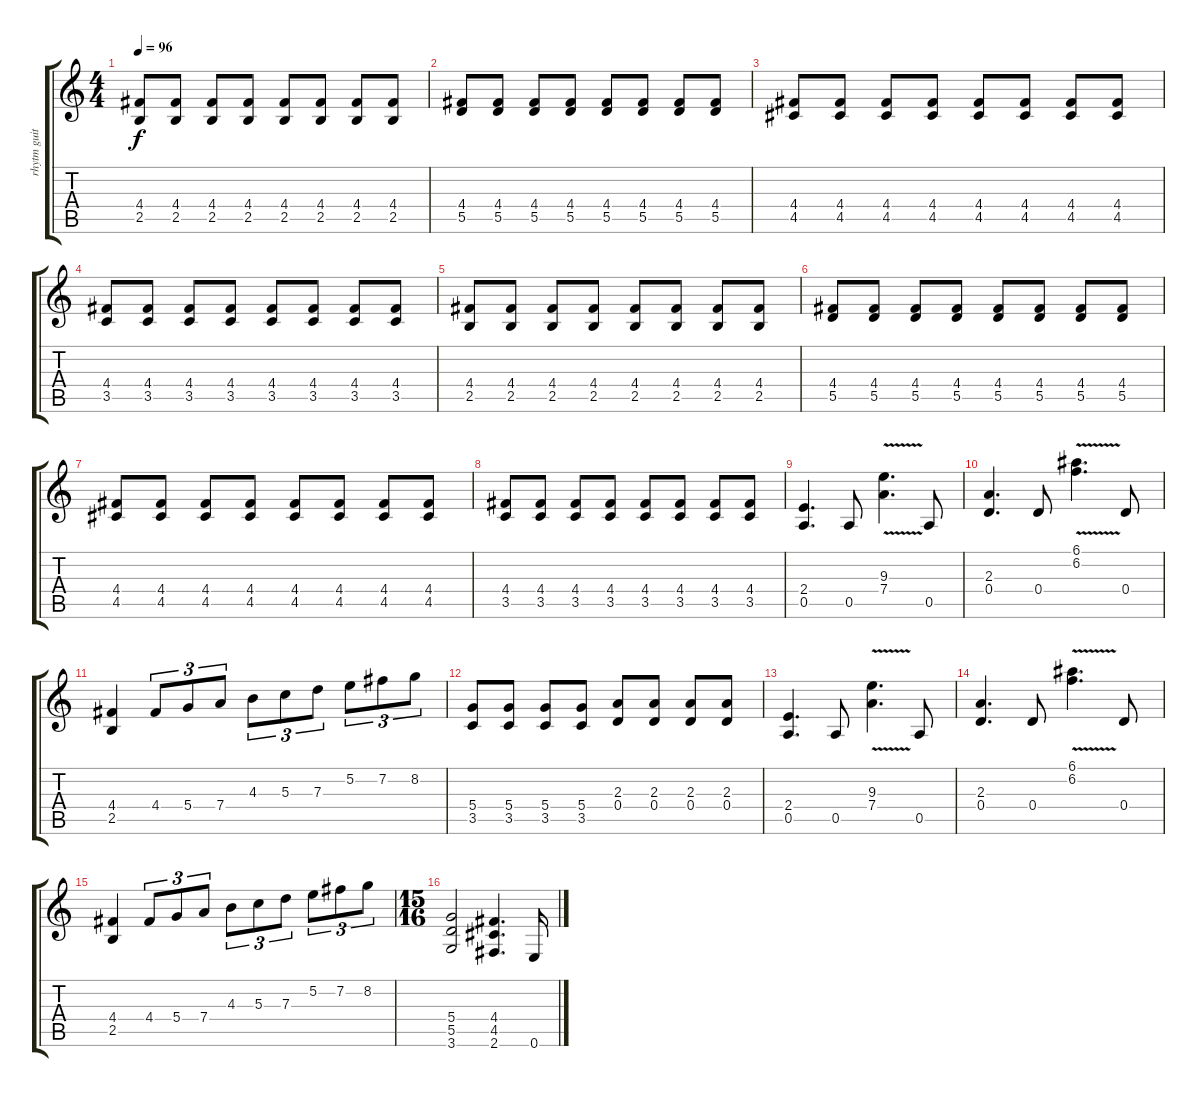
\track ("rhytm guitar" "rhytm guit") {instrument distortionguitar}
\staff {score tabs}
\tuning (E4 B3 G3 D3 A2 E2) {hide}
\ts (4 4)
\tempo 96
\clef g2
\ks c
(4.4 2.5).8{dy f} (4.4 2.5).8 (4.4 2.5).8 (4.4 2.5).8 (4.4 2.5).8 (4.4 2.5).8 (4.4 2.5).8 (4.4 2.5).8 |
(4.4 5.5).8 (4.4 5.5).8 (4.4 5.5).8 (4.4 5.5).8 (4.4 5.5).8 (4.4 5.5).8 (4.4 5.5).8 (4.4 5.5).8 |
(4.4 4.5).8 (4.4 4.5).8 (4.4 4.5).8 (4.4 4.5).8 (4.4 4.5).8 (4.4 4.5).8 (4.4 4.5).8 (4.4 4.5).8 |
(4.4 3.5).8 (4.4 3.5).8 (4.4 3.5).8 (4.4 3.5).8 (4.4 3.5).8 (4.4 3.5).8 (4.4 3.5).8 (4.4 3.5).8 |
(4.4 2.5).8 (4.4 2.5).8 (4.4 2.5).8 (4.4 2.5).8 (4.4 2.5).8 (4.4 2.5).8 (4.4 2.5).8 (4.4 2.5).8 |
(4.4 5.5).8 (4.4 5.5).8 (4.4 5.5).8 (4.4 5.5).8 (4.4 5.5).8 (4.4 5.5).8 (4.4 5.5).8 (4.4 5.5).8 |
(4.4 4.5).8 (4.4 4.5).8 (4.4 4.5).8 (4.4 4.5).8 (4.4 4.5).8 (4.4 4.5).8 (4.4 4.5).8 (4.4 4.5).8 |
(4.4 3.5).8 (4.4 3.5).8 (4.4 3.5).8 (4.4 3.5).8 (4.4 3.5).8 (4.4 3.5).8 (4.4 3.5).8 (4.4 3.5).8 |
(2.4 0.5).4{d} 0.5.8 (9.3{v} 7.4).4{d} 0.5.8 |
(2.3 0.4).4{d} 0.4.8 (6.1 6.2{v}).4{d} 0.4.8 |
(4.4 2.5).4 4.4.8{tu (3 2)} 5.4.8{tu (3 2)} 7.4.8{tu (3 2)} 4.3.8{tu (3 2)} 5.3.8{tu (3 2)} 7.3.8{tu (3 2)} 5.2.8{tu (3 2)} 7.2.8{tu (3 2)} 8.2.8{tu (3 2)} |
(5.4 3.5).8 (5.4 3.5).8 (5.4 3.5).8 (5.4 3.5).8 (2.3 0.4).8 (2.3 0.4).8 (2.3 0.4).8 (2.3 0.4).8 |
(2.4 0.5).4{d} 0.5.8 (9.3{v} 7.4).4{d} 0.5.8 |
(2.3 0.4).4{d} 0.4.8 (6.1 6.2{v}).4{d} 0.4.8 |
(4.4 2.5).4 4.4.8{tu (3 2)} 5.4.8{tu (3 2)} 7.4.8{tu (3 2)} 4.3.8{tu (3 2)} 5.3.8{tu (3 2)} 7.3.8{tu (3 2)} 5.2.8{tu (3 2)} 7.2.8{tu (3 2)} 8.2.8{tu (3 2)} |
\ts (15 16)
(5.4 5.5 3.6).2 (4.4 4.5 2.6).4{d} 0.6.16
